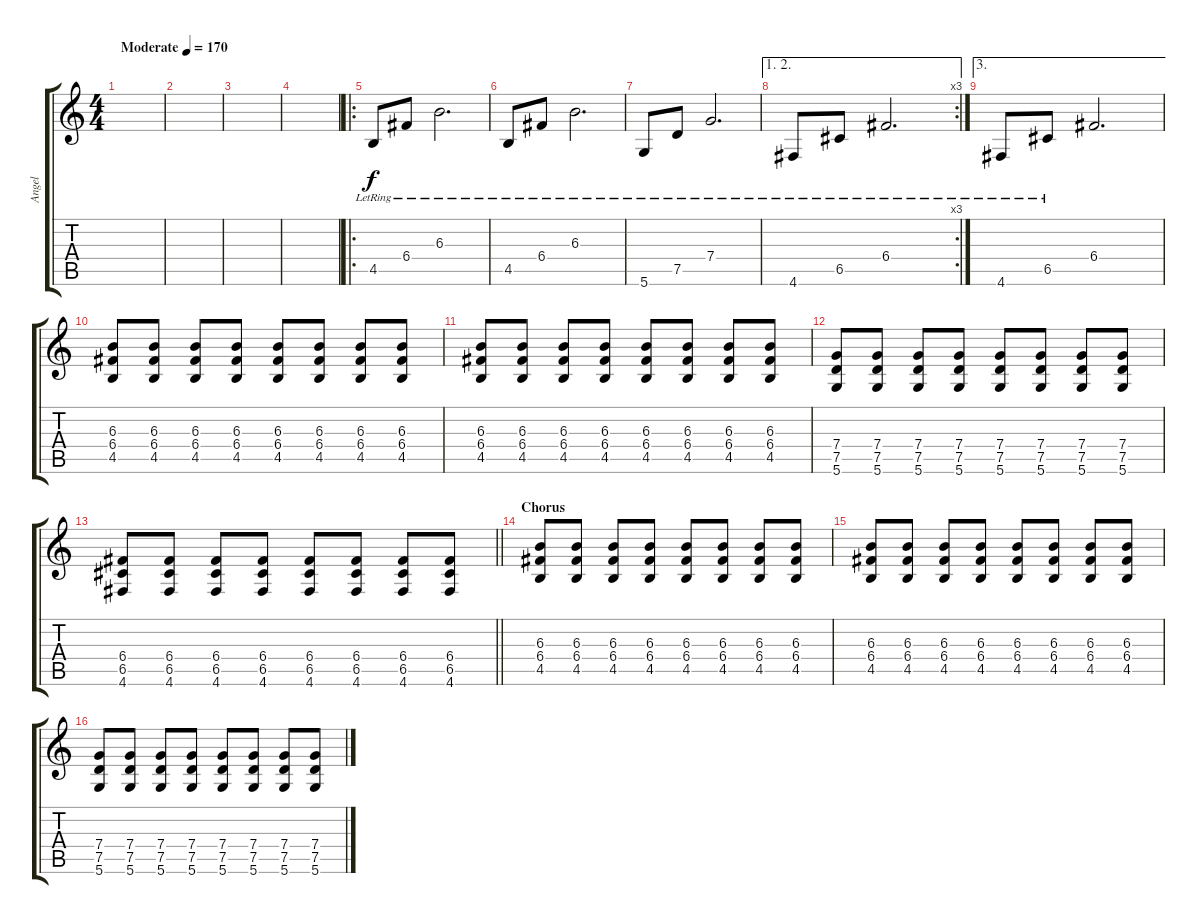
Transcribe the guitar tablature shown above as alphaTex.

\track ("Angel" "Angel") {instrument electricguitarclean}
\staff {score tabs}
\tuning (D4 A3 F3 C3 G2 D2) {hide}
\ts (4 4)
\tempo (170 "Moderate")
\clef g2
\ks c
|
|
|
|
\ro
4.5{lr}.8 6.4{lr}.8 6.3{lr}.2{d} |
4.5{lr}.8 6.4{lr}.8 6.3{lr}.2{d} |
5.6{lr}.8 7.5{lr}.8 7.4{lr}.2{d} |
\ae (1 2)
\rc 3
4.6{lr}.8 6.5{lr}.8 6.4{lr}.2{d} |
\ae 3
4.6{lr}.8 6.5{lr}.8 6.4.2{d} |
(6.3 6.4 4.5).8{instrument distortionguitar} (6.3 6.4 4.5).8 (6.3 6.4 4.5).8 (6.3 6.4 4.5).8 (6.3 6.4 4.5).8 (6.3 6.4 4.5).8 (6.3 6.4 4.5).8 (6.3 6.4 4.5).8 |
(6.3 6.4 4.5).8 (6.3 6.4 4.5).8 (6.3 6.4 4.5).8 (6.3 6.4 4.5).8 (6.3 6.4 4.5).8 (6.3 6.4 4.5).8 (6.3 6.4 4.5).8 (6.3 6.4 4.5).8 |
(7.4 7.5 5.6).8 (7.4 7.5 5.6).8 (7.4 7.5 5.6).8 (7.4 7.5 5.6).8 (7.4 7.5 5.6).8 (7.4 7.5 5.6).8 (7.4 7.5 5.6).8 (7.4 7.5 5.6).8 |
\barLineRight lightlight
(6.4 6.5 4.6).8 (6.4 6.5 4.6).8 (6.4 6.5 4.6).8 (6.4 6.5 4.6).8 (6.4 6.5 4.6).8 (6.4 6.5 4.6).8 (6.4 6.5 4.6).8 (6.4 6.5 4.6).8 |
\section ("" "Chorus")
(6.3 6.4 4.5).8 (6.3 6.4 4.5).8 (6.3 6.4 4.5).8 (6.3 6.4 4.5).8 (6.3 6.4 4.5).8 (6.3 6.4 4.5).8 (6.3 6.4 4.5).8 (6.3 6.4 4.5).8 |
(6.3 6.4 4.5).8 (6.3 6.4 4.5).8 (6.3 6.4 4.5).8 (6.3 6.4 4.5).8 (6.3 6.4 4.5).8 (6.3 6.4 4.5).8 (6.3 6.4 4.5).8 (6.3 6.4 4.5).8 |
(7.4 7.5 5.6).8 (7.4 7.5 5.6).8 (7.4 7.5 5.6).8 (7.4 7.5 5.6).8 (7.4 7.5 5.6).8 (7.4 7.5 5.6).8 (7.4 7.5 5.6).8 (7.4 7.5 5.6).8
